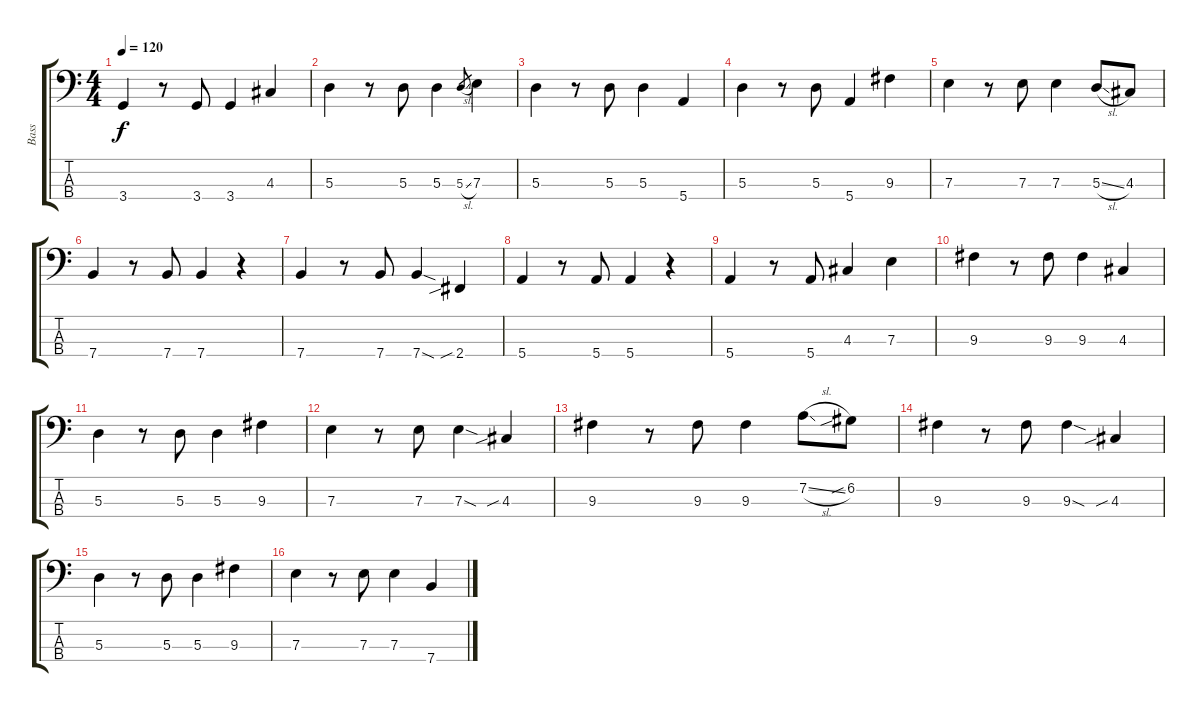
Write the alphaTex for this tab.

\track ("Bass" "Bass") {instrument electricbassfinger}
\staff {score tabs}
\tuning (G2 D2 A1 E1) {hide}
\ts (4 4)
\tempo 120
\clef f4
\ks c
3.4.4{dy f} r.8 3.4.8 3.4.4 4.3.4 |
5.3.4 r.8 5.3.8 5.3.4 5.3{sl}.8{gr} 7.3.4 |
5.3.4 r.8 5.3.8 5.3.4 5.4.4 |
5.3.4 r.8 5.3.8 5.4.4 9.3.4 |
7.3.4 r.8 7.3.8 7.3.4 5.3{sl}.8 4.3.8 |
7.4.4 r.8 7.4.8 7.4.4 r.4 |
7.4.4 r.8 7.4.8 7.4{sod}.4 2.4{sib}.4 |
5.4.4 r.8 5.4.8 5.4.4 r.4 |
5.4.4 r.8 5.4.8 4.3.4 7.3.4 |
9.3.4 r.8 9.3.8 9.3.4 4.3.4 |
5.3.4 r.8 5.3.8 5.3.4 9.3.4 |
7.3.4 r.8 7.3.8 7.3{sod}.4 4.3{sib}.4 |
9.3.4 r.8 9.3.8 9.3.4 7.2{sl}.8 6.2{sib}.8 |
9.3.4 r.8 9.3.8 9.3{sod}.4 4.3{sib}.4 |
5.3.4 r.8 5.3.8 5.3.4 9.3.4 |
7.3.4 r.8 7.3.8 7.3.4 7.4.4
